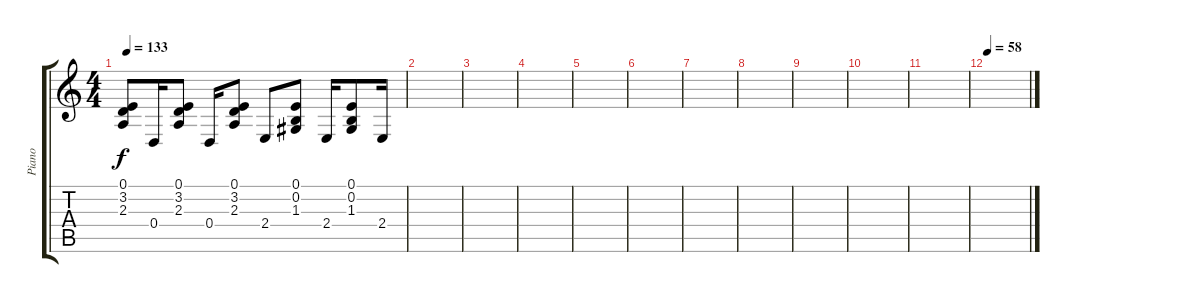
\track ("Piano" "Piano") {instrument brightacousticpiano}
\staff {score tabs}
\tuning (E4 B3 G3 D3 A2 E2) {hide}
\ts (4 4)
\tempo 133
\clef g2
\ks c
(0.1 3.2 2.3).8{dy f} 0.4.16 (0.1 3.2 2.3).8 0.4.16 (0.1 3.2 2.3).8 2.4.8 (0.1 0.2 1.3).8 2.4.16 (0.1 0.2 1.3).8 2.4.16 |
|
|
|
|
|
|
|
|
|
|
\tempo 58
